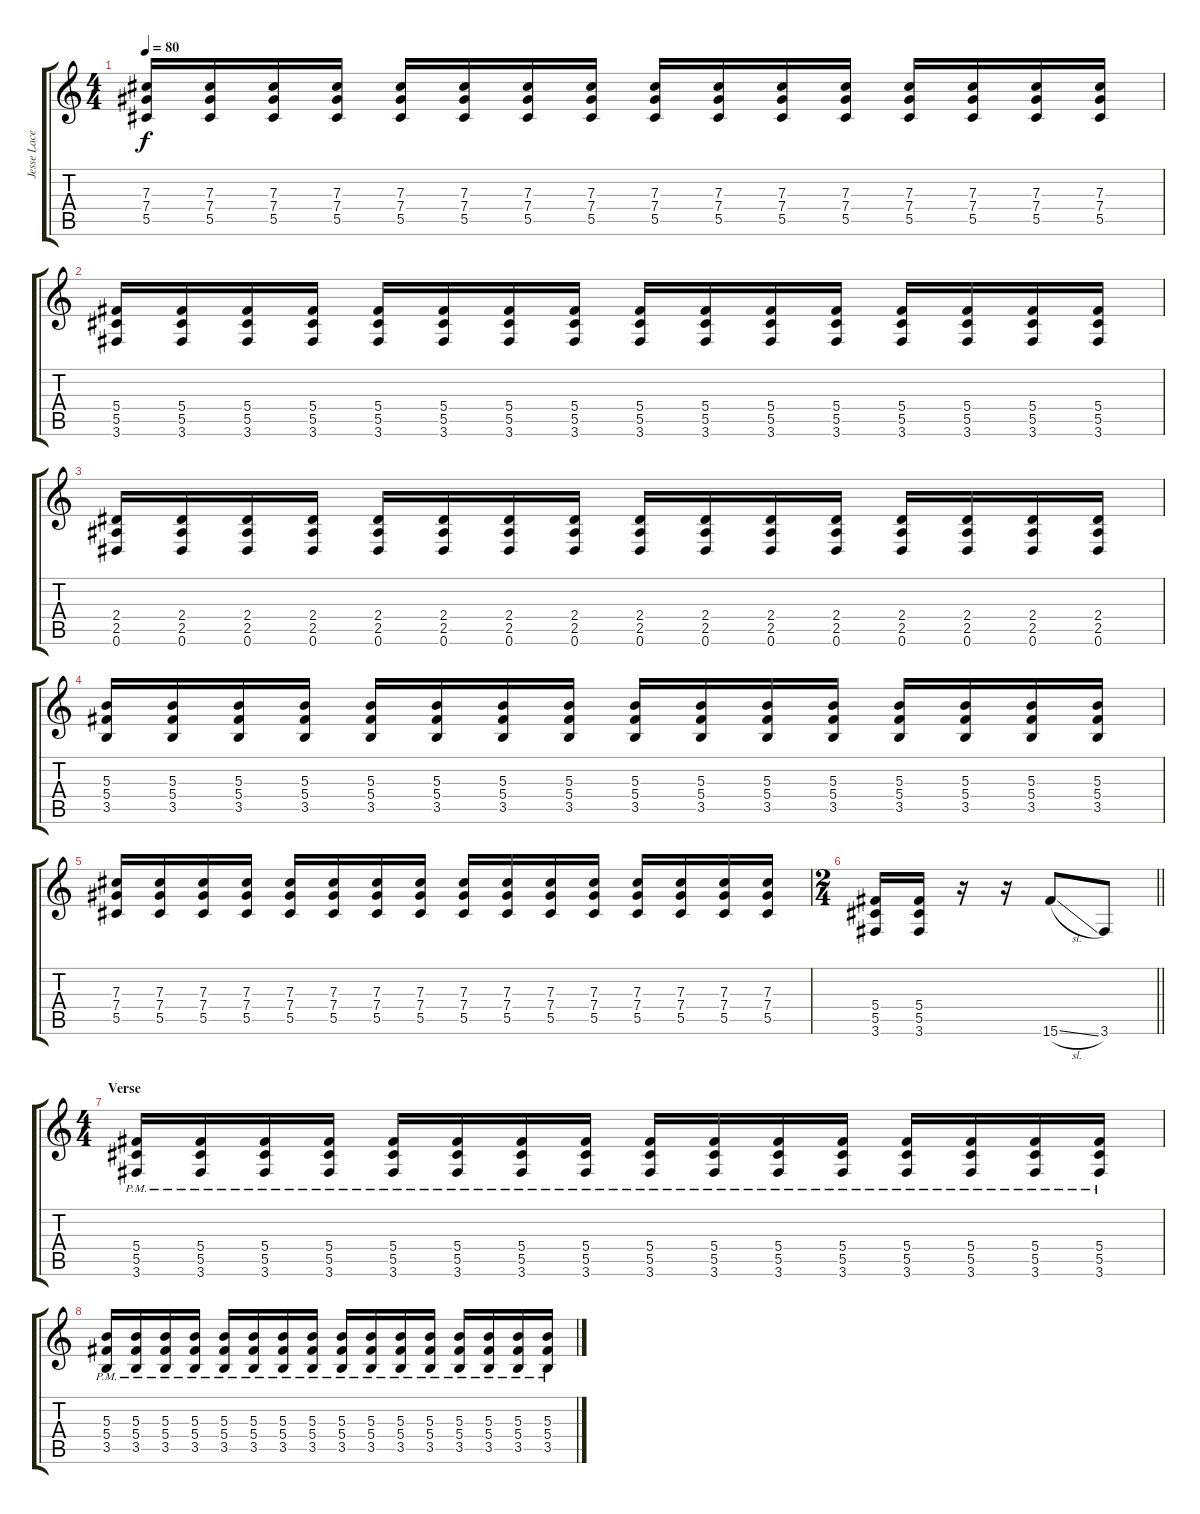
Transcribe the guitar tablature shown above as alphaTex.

\track ("Jesse Lacey" "Jesse Lace") {instrument overdrivenguitar}
\staff {score tabs}
\tuning (Eb4 Bb3 Gb3 Db3 Ab2 Eb2) {hide}
\ts (4 4)
\tempo 80
\clef g2
\ks c
(7.3 7.4 5.5).16{dy f} (7.3 7.4 5.5).16 (7.3 7.4 5.5).16 (7.3 7.4 5.5).16 (7.3 7.4 5.5).16 (7.3 7.4 5.5).16 (7.3 7.4 5.5).16 (7.3 7.4 5.5).16 (7.3 7.4 5.5).16 (7.3 7.4 5.5).16 (7.3 7.4 5.5).16 (7.3 7.4 5.5).16 (7.3 7.4 5.5).16 (7.3 7.4 5.5).16 (7.3 7.4 5.5).16 (7.3 7.4 5.5).16 |
(5.4 5.5 3.6).16 (5.4 5.5 3.6).16 (5.4 5.5 3.6).16 (5.4 5.5 3.6).16 (5.4 5.5 3.6).16 (5.4 5.5 3.6).16 (5.4 5.5 3.6).16 (5.4 5.5 3.6).16 (5.4 5.5 3.6).16 (5.4 5.5 3.6).16 (5.4 5.5 3.6).16 (5.4 5.5 3.6).16 (5.4 5.5 3.6).16 (5.4 5.5 3.6).16 (5.4 5.5 3.6).16 (5.4 5.5 3.6).16 |
(2.4 2.5 0.6).16 (2.4 2.5 0.6).16 (2.4 2.5 0.6).16 (2.4 2.5 0.6).16 (2.4 2.5 0.6).16 (2.4 2.5 0.6).16 (2.4 2.5 0.6).16 (2.4 2.5 0.6).16 (2.4 2.5 0.6).16 (2.4 2.5 0.6).16 (2.4 2.5 0.6).16 (2.4 2.5 0.6).16 (2.4 2.5 0.6).16 (2.4 2.5 0.6).16 (2.4 2.5 0.6).16 (2.4 2.5 0.6).16 |
(5.3 5.4 3.5).16 (5.3 5.4 3.5).16 (5.3 5.4 3.5).16 (5.3 5.4 3.5).16 (5.3 5.4 3.5).16 (5.3 5.4 3.5).16 (5.3 5.4 3.5).16 (5.3 5.4 3.5).16 (5.3 5.4 3.5).16 (5.3 5.4 3.5).16 (5.3 5.4 3.5).16 (5.3 5.4 3.5).16 (5.3 5.4 3.5).16 (5.3 5.4 3.5).16 (5.3 5.4 3.5).16 (5.3 5.4 3.5).16 |
(7.3 7.4 5.5).16 (7.3 7.4 5.5).16 (7.3 7.4 5.5).16 (7.3 7.4 5.5).16 (7.3 7.4 5.5).16 (7.3 7.4 5.5).16 (7.3 7.4 5.5).16 (7.3 7.4 5.5).16 (7.3 7.4 5.5).16 (7.3 7.4 5.5).16 (7.3 7.4 5.5).16 (7.3 7.4 5.5).16 (7.3 7.4 5.5).16 (7.3 7.4 5.5).16 (7.3 7.4 5.5).16 (7.3 7.4 5.5).16 |
\ts (2 4)
\barLineRight lightlight
(5.4 5.5 3.6).16 (5.4 5.5 3.6).16 r.16 r.16 15.6{sl}.8 3.6.8 |
\ts (4 4)
\section ("" "Verse")
(5.4{pm} 5.5{pm} 3.6{pm}).16 (5.4{pm} 5.5{pm} 3.6{pm}).16 (5.4{pm} 5.5{pm} 3.6{pm}).16 (5.4{pm} 5.5{pm} 3.6{pm}).16 (5.4{pm} 5.5{pm} 3.6{pm}).16 (5.4{pm} 5.5{pm} 3.6{pm}).16 (5.4{pm} 5.5{pm} 3.6{pm}).16 (5.4{pm} 5.5{pm} 3.6{pm}).16 (5.4{pm} 5.5{pm} 3.6{pm}).16 (5.4{pm} 5.5{pm} 3.6{pm}).16 (5.4{pm} 5.5{pm} 3.6{pm}).16 (5.4{pm} 5.5{pm} 3.6{pm}).16 (5.4{pm} 5.5{pm} 3.6{pm}).16 (5.4{pm} 5.5{pm} 3.6{pm}).16 (5.4{pm} 5.5{pm} 3.6{pm}).16 (5.4{pm} 5.5{pm} 3.6{pm}).16 |
(5.3{pm} 5.4{pm} 3.5{pm}).16 (5.3{pm} 5.4{pm} 3.5{pm}).16 (5.3{pm} 5.4{pm} 3.5{pm}).16 (5.3{pm} 5.4{pm} 3.5{pm}).16 (5.3{pm} 5.4{pm} 3.5{pm}).16 (5.3{pm} 5.4{pm} 3.5{pm}).16 (5.3{pm} 5.4{pm} 3.5{pm}).16 (5.3{pm} 5.4{pm} 3.5{pm}).16 (5.3{pm} 5.4{pm} 3.5{pm}).16 (5.3{pm} 5.4{pm} 3.5{pm}).16 (5.3{pm} 5.4{pm} 3.5{pm}).16 (5.3{pm} 5.4{pm} 3.5{pm}).16 (5.3{pm} 5.4{pm} 3.5{pm}).16 (5.3{pm} 5.4{pm} 3.5{pm}).16 (5.3{pm} 5.4{pm} 3.5{pm}).16 (5.3{pm} 5.4{pm} 3.5{pm}).16
